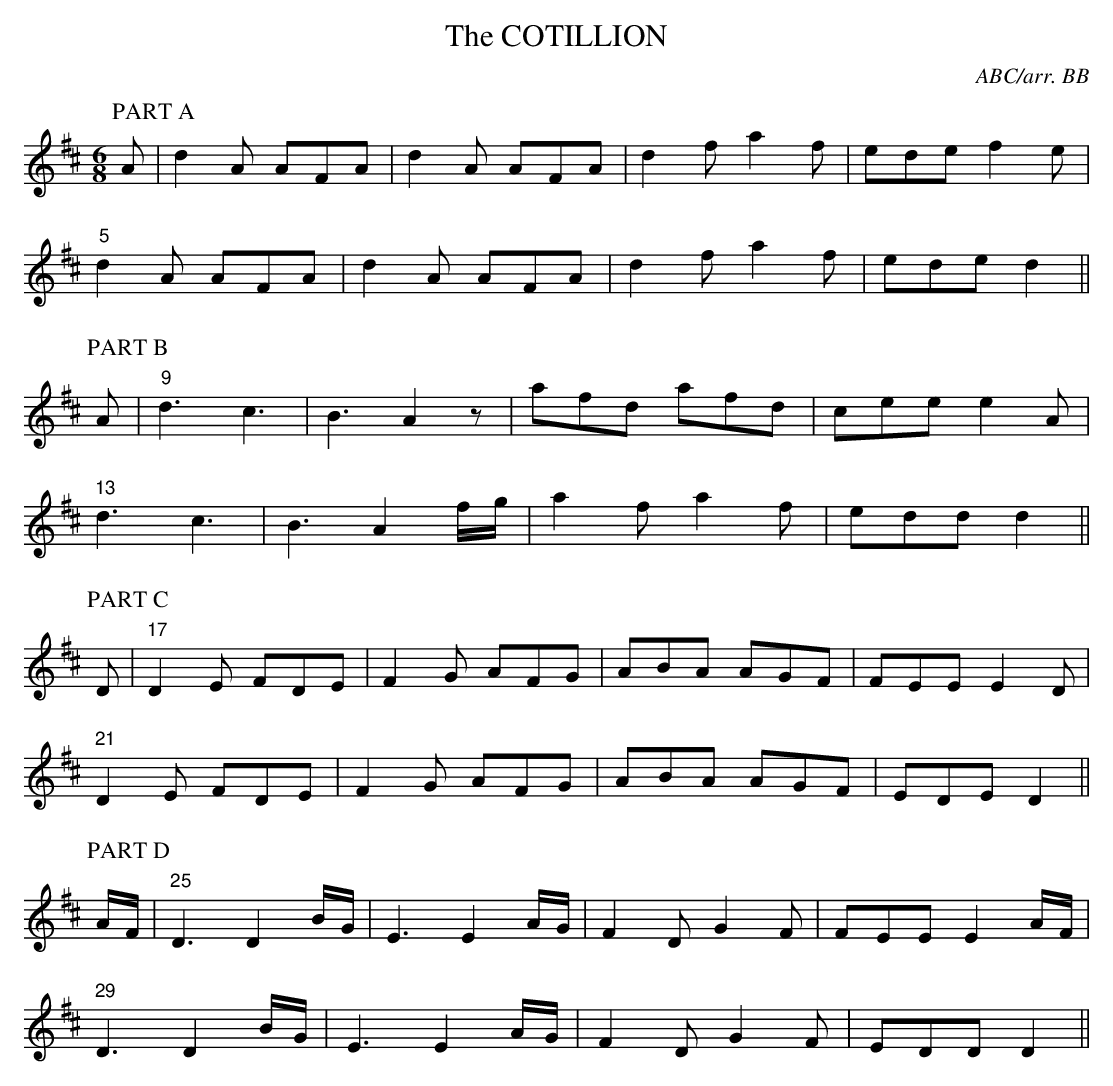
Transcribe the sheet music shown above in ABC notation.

X:1
T:COTILLION, The
Y:"long dance"
C:ABC/arr. BB
to a "fine" in Part A somewhere but there's none shown in the book.
L:1/8
M:6/8
K:D
P:PART A
A|d2A AFA|d2A AFA|d2f a2f|ede f2e|
"5"d2A AFA|d2A AFA|d2f a2f|ede d2||
P:PART B
A|"9"d3 c3|B3 A2z|afd afd|cee e2A|
"13"d3 c3|B3 A2f/g/|a2f a2f|edd d2||
P:PART C
D|"17"D2E FDE|F2G AFG|ABA AGF|FEE E2D|
"21"D2E FDE|F2G AFG|ABA AGF|EDE D2||
P:PART D
A/F/|"25"D3 D2B/G/|E3 E2A/G/|F2D G2F|FEE E2A/F/|
"29"D3 D2B/G/|E3 E2A/G/|F2D G2F|EDD D2||
